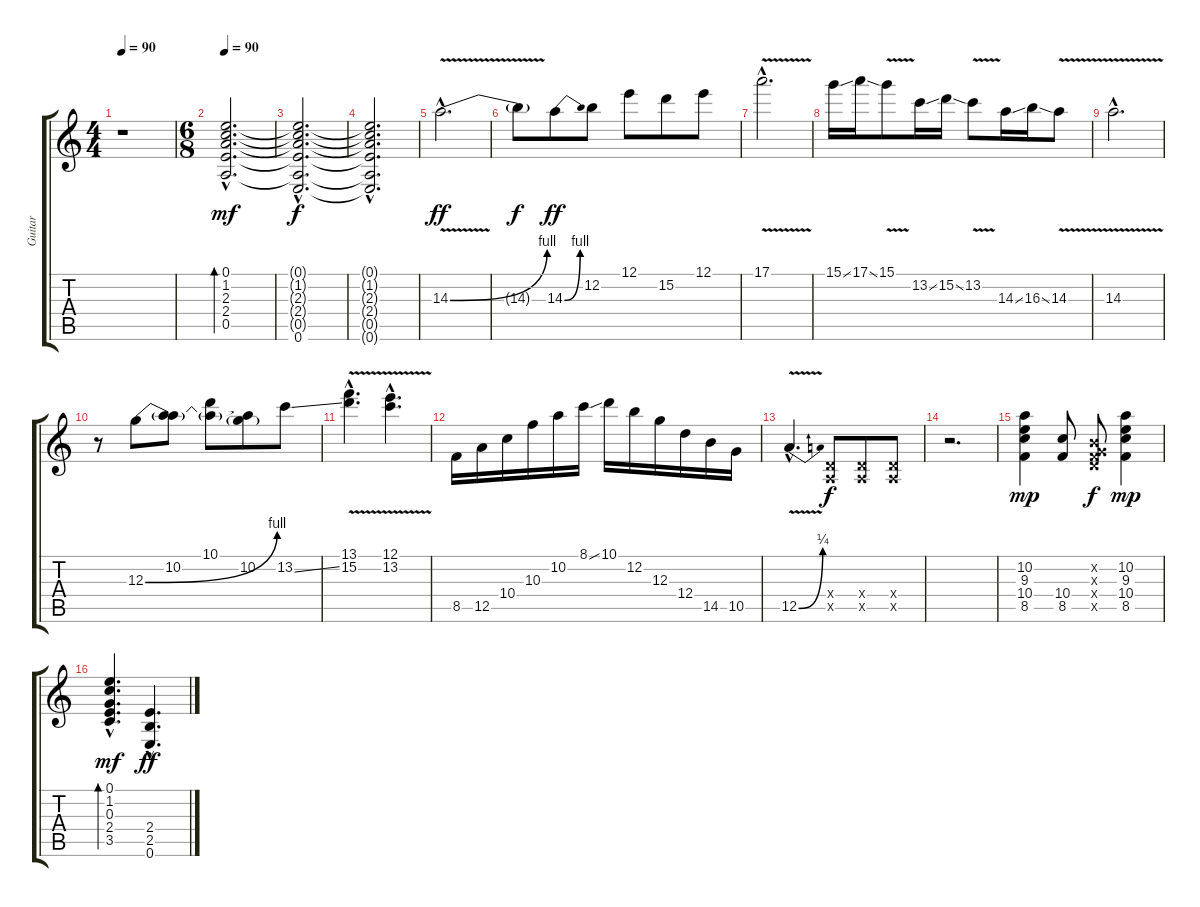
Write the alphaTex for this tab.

\track ("Guitar" "Guitar") {instrument overdrivenguitar}
\staff {score tabs}
\tuning (E4 B3 G3 D3 A2 E2) {hide}
\ts (4 4)
\tempo 90
\clef g2
\ks c
r.1{dy mf instrument overdrivenguitar} |
\ts (6 8)
\tempo 90
(0.1{hac} 1.2{hac} 2.3{hac} 2.4{hac} 0.5{hac}).2{d bd 120 instrument overdrivenguitar} |
(0.1{hac t} 1.2{hac t} 2.3{hac t} 2.4{hac t} 0.5{hac t} 0.6{hac}).2{d dy f} |
(0.1{hac t} 1.2{hac t} 2.3{hac t} 2.4{hac t} 0.5{hac t} 0.6{hac t}).2{d} |
14.3{be (bend 0 0 60 4) v hac}.2{d dy ff instrument overdrivenguitar} |
14.3{t}.8{dy f} 14.3{be (bend 0 0 60 4)}.8{dy ff} 12.2.8 12.1.8 15.2.8 12.1.8 |
17.1{v hac}.2{d} |
15.1{ss}.16{instrument overdrivenguitar} 17.1{ss}.16 15.1{v}.8 13.2{ss}.16 15.2{ss}.16 13.2{v}.8 14.3{ss}.16 16.3{ss}.16 14.3{v}.8 |
14.3{v hac}.2{d instrument overdrivenguitar} |
r.8 12.3{be (bend 0 0 60 4)}.8 (10.2 12.3{t}).8 (10.1 12.3{t}).8 (10.2 12.3{t}).8 13.2{ss}.8 |
(13.1{hac} 15.2{v hac}).4{d} (12.1{v hac} 13.2{hac}).4{d instrument overdrivenguitar} |
8.5.16 12.5.16 10.4.16 10.3.16 10.2.16 8.1{ss}.16 10.1.16 12.2.16 12.3.16 12.4.16 14.5.16 10.5.16 |
12.5{be (bend 0 0 60 1) v hac}.4{d instrument overdrivenguitar} (0.4{x} 0.5{x}).8{dy f} (0.4{x} 0.5{x}).8 (0.4{x} 0.5{x}).8 |
r.2{d instrument overdrivenguitar} |
(10.2 9.3 10.4 8.5).4{dy mp} (10.4 8.5).8 (0.2{x} 0.3{x} 0.4{x} 8.5{x}).8{dy f} (10.2 9.3 10.4 8.5).4{dy mp} |
(0.1{hac} 1.2{hac} 0.3{hac} 2.4{hac} 3.5{hac}).4{d bd 120 dy mf} (2.4{hac} 2.5{hac} 0.6{hac}).4{d dy ff}
